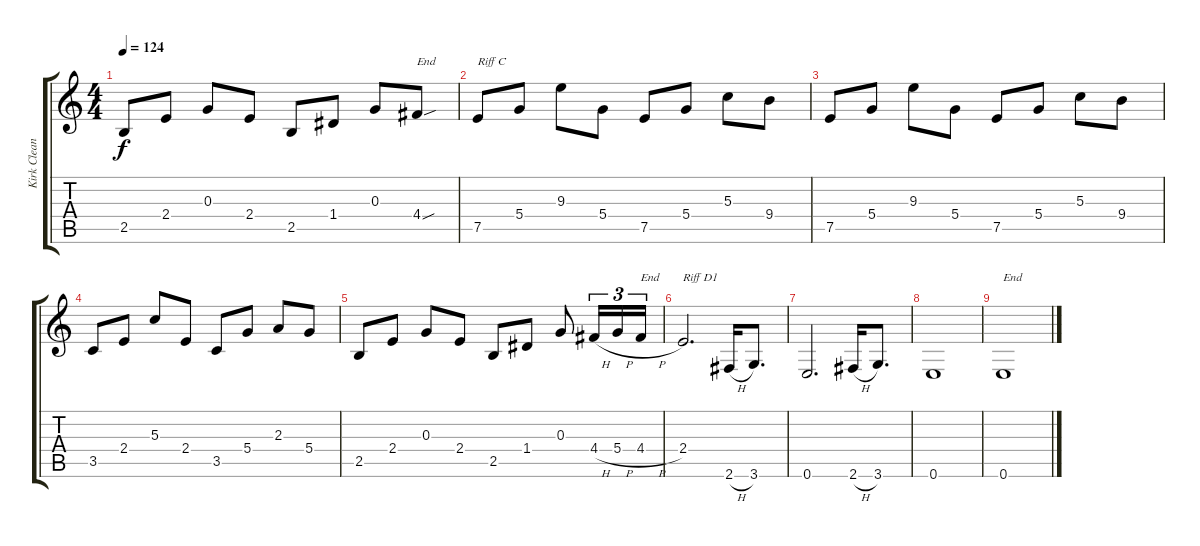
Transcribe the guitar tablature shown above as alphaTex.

\track ("Kirk Clean" "Kirk Clean") {instrument electricguitarclean}
\staff {score tabs}
\tuning (E4 B3 G3 D3 A2 E2) {hide}
\ts (4 4)
\tempo 124
\clef g2
\ks c
2.5.8{dy f} 2.4.8 0.3.8 2.4.8 2.5.8 1.4.8 0.3.8 4.4{sou}.8{txt "End"} |
7.5.8{txt "Riff C"} 5.4.8 9.3.8 5.4.8 7.5.8 5.4.8 5.3.8 9.4.8 |
7.5.8 5.4.8 9.3.8 5.4.8 7.5.8 5.4.8 5.3.8 9.4.8 |
3.5.8 2.4.8 5.3.8 2.4.8 3.5.8 5.4.8 2.3.8 5.4.8 |
2.5.8 2.4.8 0.3.8 2.4.8 2.5.8 1.4.8 0.3.8 4.4{h}.16{tu (3 2)} 5.4{h}.16{tu (3 2)} 4.4{h}.16{tu (3 2) txt "End"} |
2.4.2{d txt "Riff D1"} 2.6{h}.16 3.6.8{d} |
0.6.2{d} 2.6{h}.16 3.6.8{d} |
0.6.1 |
0.6.1{txt "End"}
